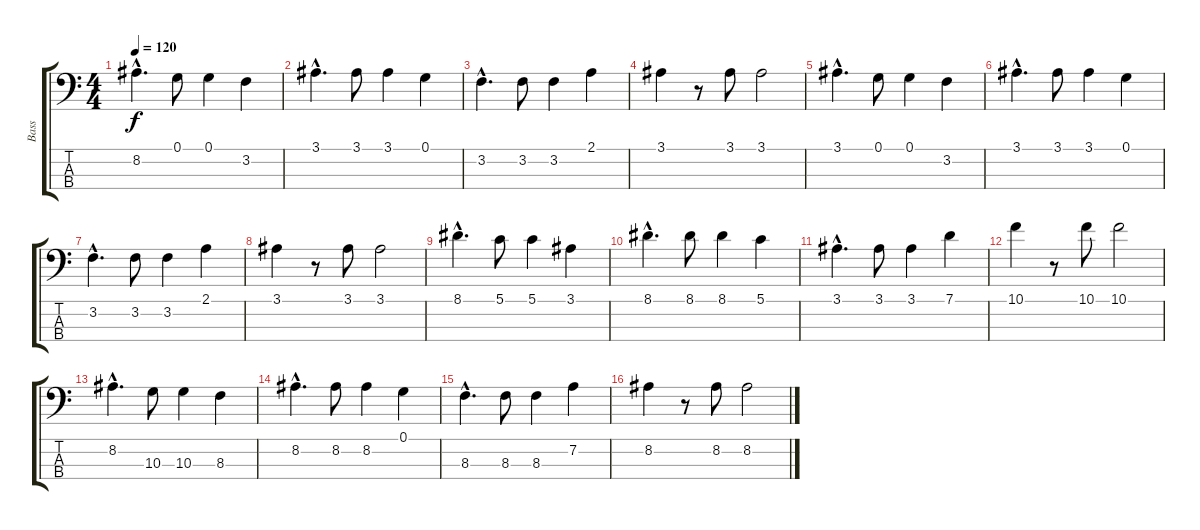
\track ("Bass" "Bass") {instrument electricbasspick}
\staff {score tabs}
\tuning (G2 D2 A1 E1) {hide}
\ts (4 4)
\tempo 120
\clef f4
\ks c
8.2{hac}.4{d dy f} 0.1.8 0.1.4 3.2.4 |
3.1{hac}.4{d} 3.1.8 3.1.4 0.1.4 |
3.2{hac}.4{d} 3.2.8 3.2.4 2.1.4 |
3.1.4 r.8 3.1.8 3.1.2 |
3.1{hac}.4{d} 0.1.8 0.1.4 3.2.4 |
3.1{hac}.4{d} 3.1.8 3.1.4 0.1.4 |
3.2{hac}.4{d} 3.2.8 3.2.4 2.1.4 |
3.1.4 r.8 3.1.8 3.1.2 |
8.1{hac}.4{d} 5.1.8 5.1.4 3.1.4 |
8.1{hac}.4{d} 8.1.8 8.1.4 5.1.4 |
3.1{hac}.4{d} 3.1.8 3.1.4 7.1.4 |
10.1.4 r.8 10.1.8 10.1.2 |
8.2{hac}.4{d} 10.3.8 10.3.4 8.3.4 |
8.2{hac}.4{d} 8.2.8 8.2.4 0.1.4 |
8.3{hac}.4{d} 8.3.8 8.3.4 7.2.4 |
8.2.4 r.8 8.2.8 8.2.2
